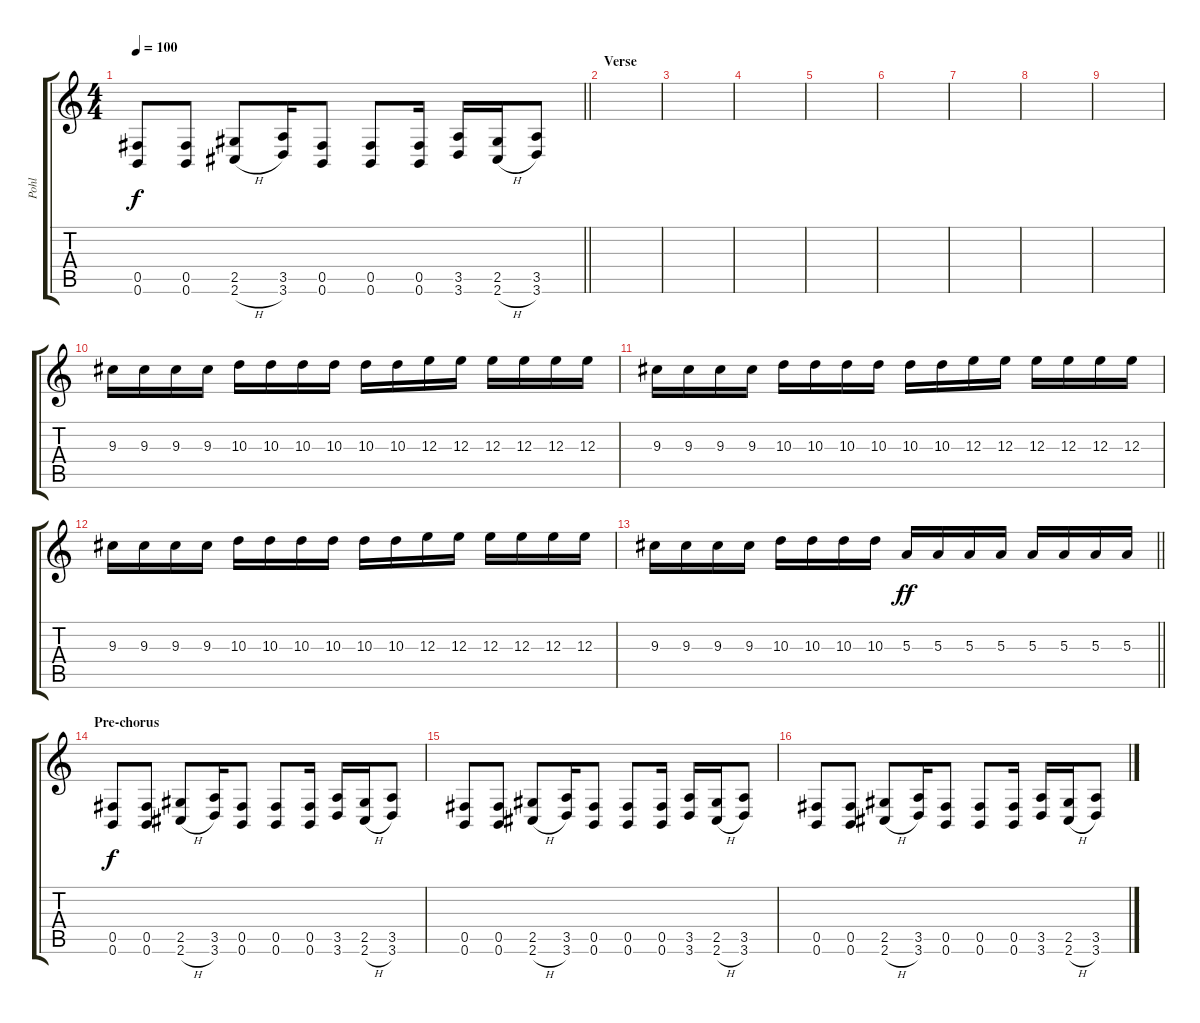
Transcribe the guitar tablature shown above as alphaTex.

\track ("Pohl" "Pohl") {instrument distortionguitar}
\staff {score tabs}
\tuning (Db4 Ab3 E3 B2 Gb2 B1) {hide}
\ts (4 4)
\tempo 100
\clef g2
\barLineRight lightlight
\ks c
(0.5 0.6).8{dy f} (0.5 0.6).8 (2.5 2.6{h}).8 (3.5 3.6).16 (0.5 0.6).8 (0.5 0.6).8 (0.5 0.6).16 (3.5 3.6).16 (2.5 2.6{h}).16 (3.5 3.6).8 |
\section ("" "Verse")
|
|
|
|
|
|
|
|
9.3.16{volume 2} 9.3.16{volume 13} 9.3.16 9.3.16 10.3.16 10.3.16 10.3.16 10.3.16 10.3.16 10.3.16 12.3.16 12.3.16 12.3.16 12.3.16 12.3.16 12.3.16 |
9.3.16 9.3.16 9.3.16 9.3.16 10.3.16 10.3.16 10.3.16 10.3.16 10.3.16 10.3.16 12.3.16 12.3.16 12.3.16 12.3.16 12.3.16 12.3.16 |
9.3.16 9.3.16 9.3.16 9.3.16 10.3.16 10.3.16 10.3.16 10.3.16 10.3.16 10.3.16 12.3.16 12.3.16 12.3.16 12.3.16 12.3.16 12.3.16 |
\barLineRight lightlight
9.3.16 9.3.16 9.3.16 9.3.16 10.3.16 10.3.16 10.3.16 10.3.16 5.3.16{dy ff} 5.3.16 5.3.16 5.3.16 5.3.16 5.3.16 5.3.16 5.3.16 |
\section ("" "Pre-chorus")
(0.5 0.6).8{dy f} (0.5 0.6).8 (2.5 2.6{h}).8 (3.5 3.6).16 (0.5 0.6).8 (0.5 0.6).8 (0.5 0.6).16 (3.5 3.6).16 (2.5 2.6{h}).16 (3.5 3.6).8 |
(0.5 0.6).8 (0.5 0.6).8 (2.5 2.6{h}).8 (3.5 3.6).16 (0.5 0.6).8 (0.5 0.6).8 (0.5 0.6).16 (3.5 3.6).16 (2.5 2.6{h}).16 (3.5 3.6).8 |
(0.5 0.6).8 (0.5 0.6).8 (2.5 2.6{h}).8 (3.5 3.6).16 (0.5 0.6).8 (0.5 0.6).8 (0.5 0.6).16 (3.5 3.6).16 (2.5 2.6{h}).16 (3.5 3.6).8
